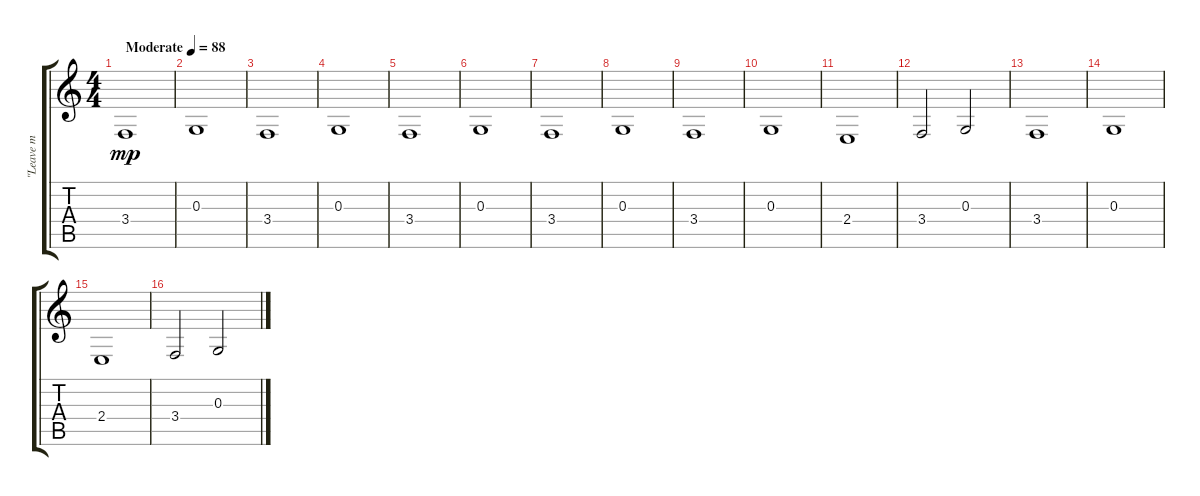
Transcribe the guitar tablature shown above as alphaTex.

\track ("  \"Leave me alone\"" "  \"Leave m") {instrument tremolostrings}
\staff {score tabs}
\tuning (E4 B3 G3 D3 A2 E2) {hide}
\ts (4 4)
\tempo (88 "Moderate")
\clef g2
\ks c
3.4.1{dy mp instrument tremolostrings} |
0.3.1{volume 9} |
3.4.1{volume 9} |
0.3.1{volume 9} |
3.4.1{volume 9} |
0.3.1{volume 9} |
3.4.1{volume 9} |
0.3.1{volume 9} |
3.4.1{volume 9} |
0.3.1{volume 9} |
2.4.1{volume 9} |
3.4.2 0.3.2 |
3.4.1 |
0.3.1{volume 9} |
2.4.1{volume 9} |
3.4.2 0.3.2
